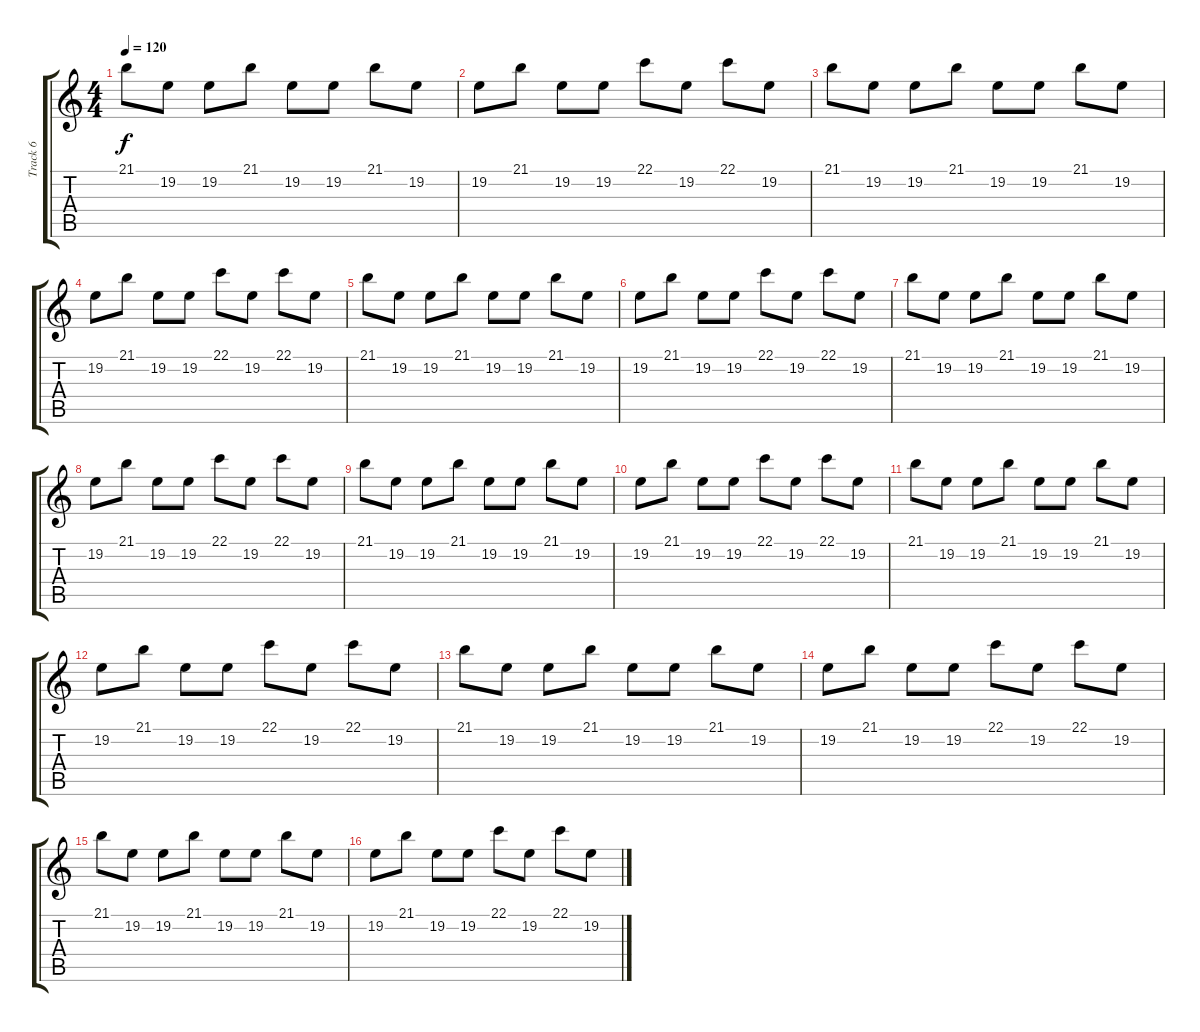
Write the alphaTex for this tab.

\track ("Track 6" "Track 6") {instrument fx3crystal}
\staff {score tabs}
\tuning (D4 A3 F3 C3 G2 D2) {hide}
\ts (4 4)
\tempo 120
\clef g2
\ks c
21.1.8{dy f instrument fx3crystal} 19.2.8 19.2.8 21.1.8 19.2.8 19.2.8 21.1.8 19.2.8 |
19.2.8 21.1.8 19.2.8 19.2.8 22.1.8 19.2.8 22.1.8 19.2.8 |
21.1.8 19.2.8 19.2.8 21.1.8 19.2.8 19.2.8 21.1.8 19.2.8 |
19.2.8 21.1.8 19.2.8 19.2.8 22.1.8 19.2.8 22.1.8 19.2.8 |
21.1.8 19.2.8 19.2.8 21.1.8 19.2.8 19.2.8 21.1.8 19.2.8 |
19.2.8 21.1.8 19.2.8 19.2.8 22.1.8 19.2.8 22.1.8 19.2.8 |
21.1.8 19.2.8 19.2.8 21.1.8 19.2.8 19.2.8 21.1.8 19.2.8 |
19.2.8 21.1.8 19.2.8 19.2.8 22.1.8 19.2.8 22.1.8 19.2.8 |
21.1.8 19.2.8 19.2.8 21.1.8 19.2.8 19.2.8 21.1.8 19.2.8 |
19.2.8 21.1.8 19.2.8 19.2.8 22.1.8 19.2.8 22.1.8 19.2.8 |
21.1.8 19.2.8 19.2.8 21.1.8 19.2.8 19.2.8 21.1.8 19.2.8 |
19.2.8 21.1.8 19.2.8 19.2.8 22.1.8 19.2.8 22.1.8 19.2.8 |
21.1.8 19.2.8 19.2.8 21.1.8 19.2.8 19.2.8 21.1.8 19.2.8 |
19.2.8 21.1.8 19.2.8 19.2.8 22.1.8 19.2.8 22.1.8 19.2.8 |
21.1.8 19.2.8 19.2.8 21.1.8 19.2.8 19.2.8 21.1.8 19.2.8 |
19.2.8 21.1.8 19.2.8 19.2.8 22.1.8 19.2.8 22.1.8 19.2.8
